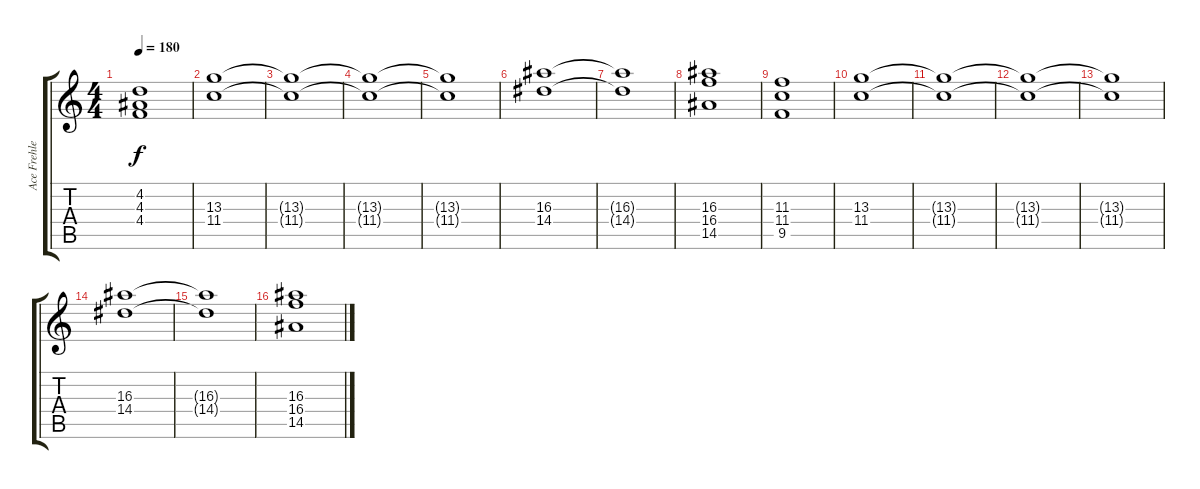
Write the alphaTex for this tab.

\track ("Ace Frehley" "Ace Frehle") {instrument distortionguitar}
\staff {score tabs}
\tuning (Eb4 Bb3 Gb3 Db3 Ab2 Eb2) {hide}
\ts (4 4)
\tempo 180
\clef g2
\ks c
(4.2{t} 4.3{t} 4.4{t}).1{dy f} |
(13.3 11.4).1 |
(13.3{t} 11.4{t}).1 |
(13.3{t} 11.4{t}).1 |
(13.3{t} 11.4{t}).1 |
(16.3 14.4).1 |
(16.3{t} 14.4{t}).1 |
(16.3 16.4 14.5).1 |
(11.3 11.4 9.5).1 |
(13.3 11.4).1 |
(13.3{t} 11.4{t}).1 |
(13.3{t} 11.4{t}).1 |
(13.3{t} 11.4{t}).1 |
(16.3 14.4).1 |
(16.3{t} 14.4{t}).1 |
(16.3 16.4 14.5).1
